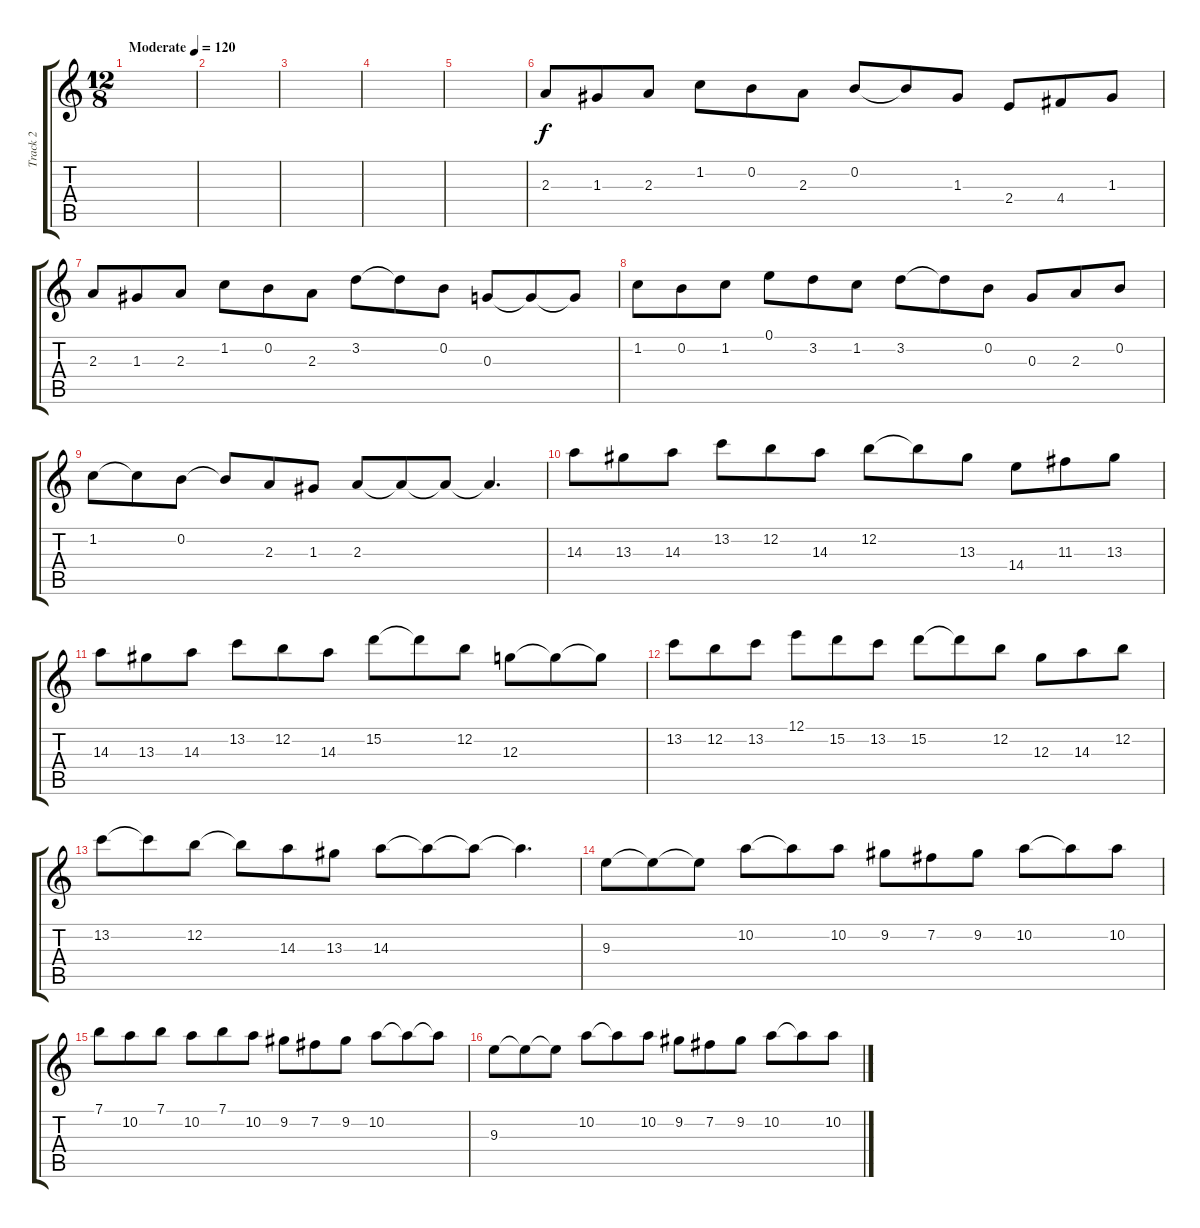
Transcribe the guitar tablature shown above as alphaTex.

\track ("Track 2" "Track 2") {instrument acousticguitarsteel}
\staff {score tabs}
\tuning (E4 B3 G3 D3 A2 E2) {hide}
\ts (12 8)
\tempo (120 "Moderate")
\clef g2
\ks c
|
|
|
|
|
2.3.8 1.3.8 2.3.8 1.2.8 0.2.8 2.3.8 0.2.8 0.2{t}.8 1.3.8 2.4.8 4.4.8 1.3.8 |
2.3.8 1.3.8 2.3.8 1.2.8 0.2.8 2.3.8 3.2.8 3.2{t}.8 0.2.8 0.3.8 0.3{t}.8 0.3{t}.8 |
1.2.8 0.2.8 1.2.8 0.1.8 3.2.8 1.2.8 3.2.8 3.2{t}.8 0.2.8 0.3.8 2.3.8 0.2.8 |
1.2.8 1.2{t}.8 0.2.8 0.2{t}.8 2.3.8 1.3.8 2.3.8 2.3{t}.8 2.3{t}.8 2.3{t}.4{d} |
14.3.8 13.3.8 14.3.8 13.2.8 12.2.8 14.3.8 12.2.8 12.2{t}.8 13.3.8 14.4.8 11.3.8 13.3.8 |
14.3.8 13.3.8 14.3.8 13.2.8 12.2.8 14.3.8 15.2.8 15.2{t}.8 12.2.8 12.3.8 12.3{t}.8 12.3{t}.8 |
13.2.8 12.2.8 13.2.8 12.1.8 15.2.8 13.2.8 15.2.8 15.2{t}.8 12.2.8 12.3.8 14.3.8 12.2.8 |
13.2.8 13.2{t}.8 12.2.8 12.2{t}.8 14.3.8 13.3.8 14.3.8 14.3{t}.8 14.3{t}.8 14.3{t}.4{d} |
9.3.8 9.3{t}.8 9.3{t}.8 10.2.8 10.2{t}.8 10.2.8 9.2.8 7.2.8 9.2.8 10.2.8 10.2{t}.8 10.2.8 |
7.1.8 10.2.8 7.1.8 10.2.8 7.1.8 10.2.8 9.2.8 7.2.8 9.2.8 10.2.8 10.2{t}.8 10.2{t}.8 |
9.3.8 9.3{t}.8 9.3{t}.8 10.2.8 10.2{t}.8 10.2.8 9.2.8 7.2.8 9.2.8 10.2.8 10.2{t}.8 10.2.8
